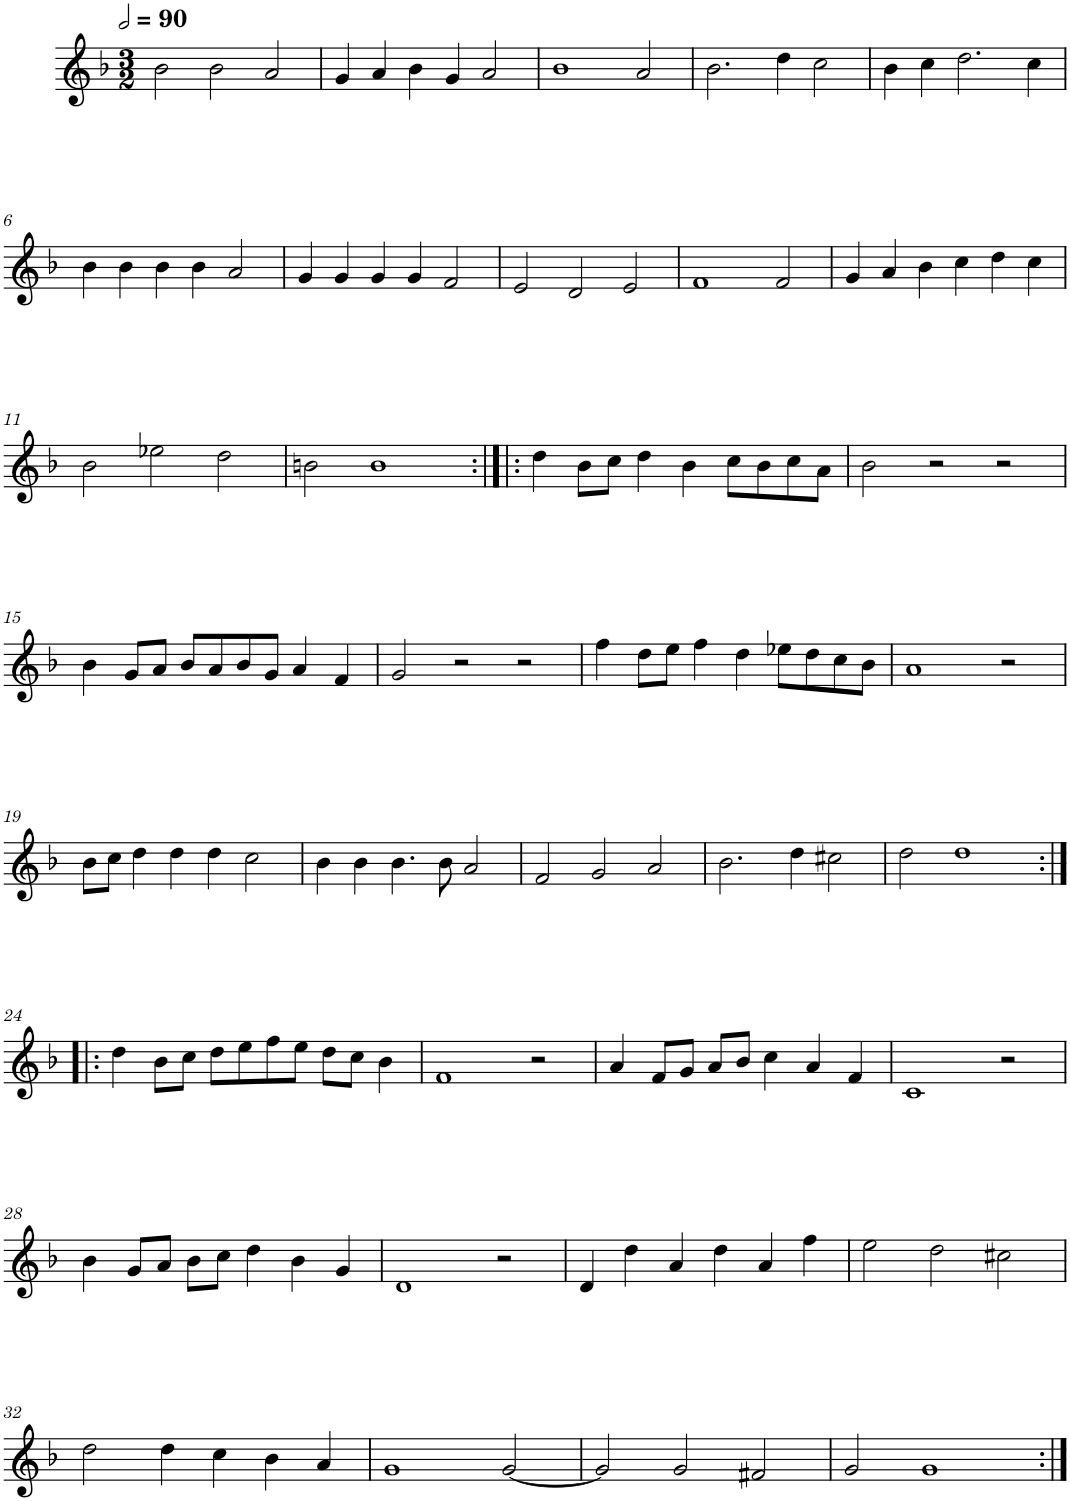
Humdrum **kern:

**kern
*part1
*staff1
*I"Cinq parties
*clefG2
*k[b-]
*M3/2
*MM180
=1
2b-\
2b-\
2a/
=2
4g/
4a/
4b-\
4g/
2a/
=3
1b-
2a/
=4
2.b-\
4dd\
2cc\
=5
4b-\
4cc\
2.dd\
4cc\
!!LO:LB:g=z
=6
4b-\
4b-\
4b-\
4b-\
2a/
=7
4g/
4g/
4g/
4g/
2f/
=8
2e/
2d/
2e/
=9
1f
2f/
=10
4g/
4a/
4b-\
4cc\
4dd\
4cc\
!!LO:LB:g=z
=11
2b-\
2ee-X\
2dd\
=12
2bn\
1b
=13:|!|:
4dd\
8b-\L
8cc\J
4dd\
4b-\
8cc\L
8b-\
8cc\
8a\J
=14
2b-\
2r
2r
!!LO:LB:g=z
=15
4b-\
8g/L
8a/J
8b-/L
8a/
8b-/
8g/J
4a/
4f/
=16
2g/
2r
2r
=17
4ff\
8dd\L
8ee\J
4ff\
4dd\
8ee-X\L
8dd\
8cc\
8b-\J
=18
1a
2r
!!LO:LB:g=z
=19
8b-\L
8cc\J
4dd\
4dd\
4dd\
2cc\
=20
4b-\
4b-\
4.b-\
8b-\
2a/
=21
2f/
2g/
2a/
=22
2.b-\
4dd\
2cc#X\
=23
2dd\
1dd
!!LO:LB:g=z
=24:|!|:
4dd\
8b-\L
8cc\J
8dd\L
8ee\
8ff\
8ee\J
8dd\L
8cc\J
4b-\
=25
1f
2r
=26
4a/
8f/L
8g/J
8a/L
8b-/J
4cc\
4a/
4f/
=27
1c
2r
!!LO:LB:g=z
=28
4b-\
8g/L
8a/J
8b-\L
8cc\J
4dd\
4b-\
4g/
=29
1d
2r
=30
4d/
4dd\
4a/
4dd\
4a/
4ff\
=31
2ee\
2dd\
2cc#X\
!!LO:LB:g=z
=32
2dd\
4dd\
4cc\
4b-\
4a/
=33
1g
[2g/
=34
2g/]
2g/
2f#X/
=35
2g/
1g
=:|!
*-
